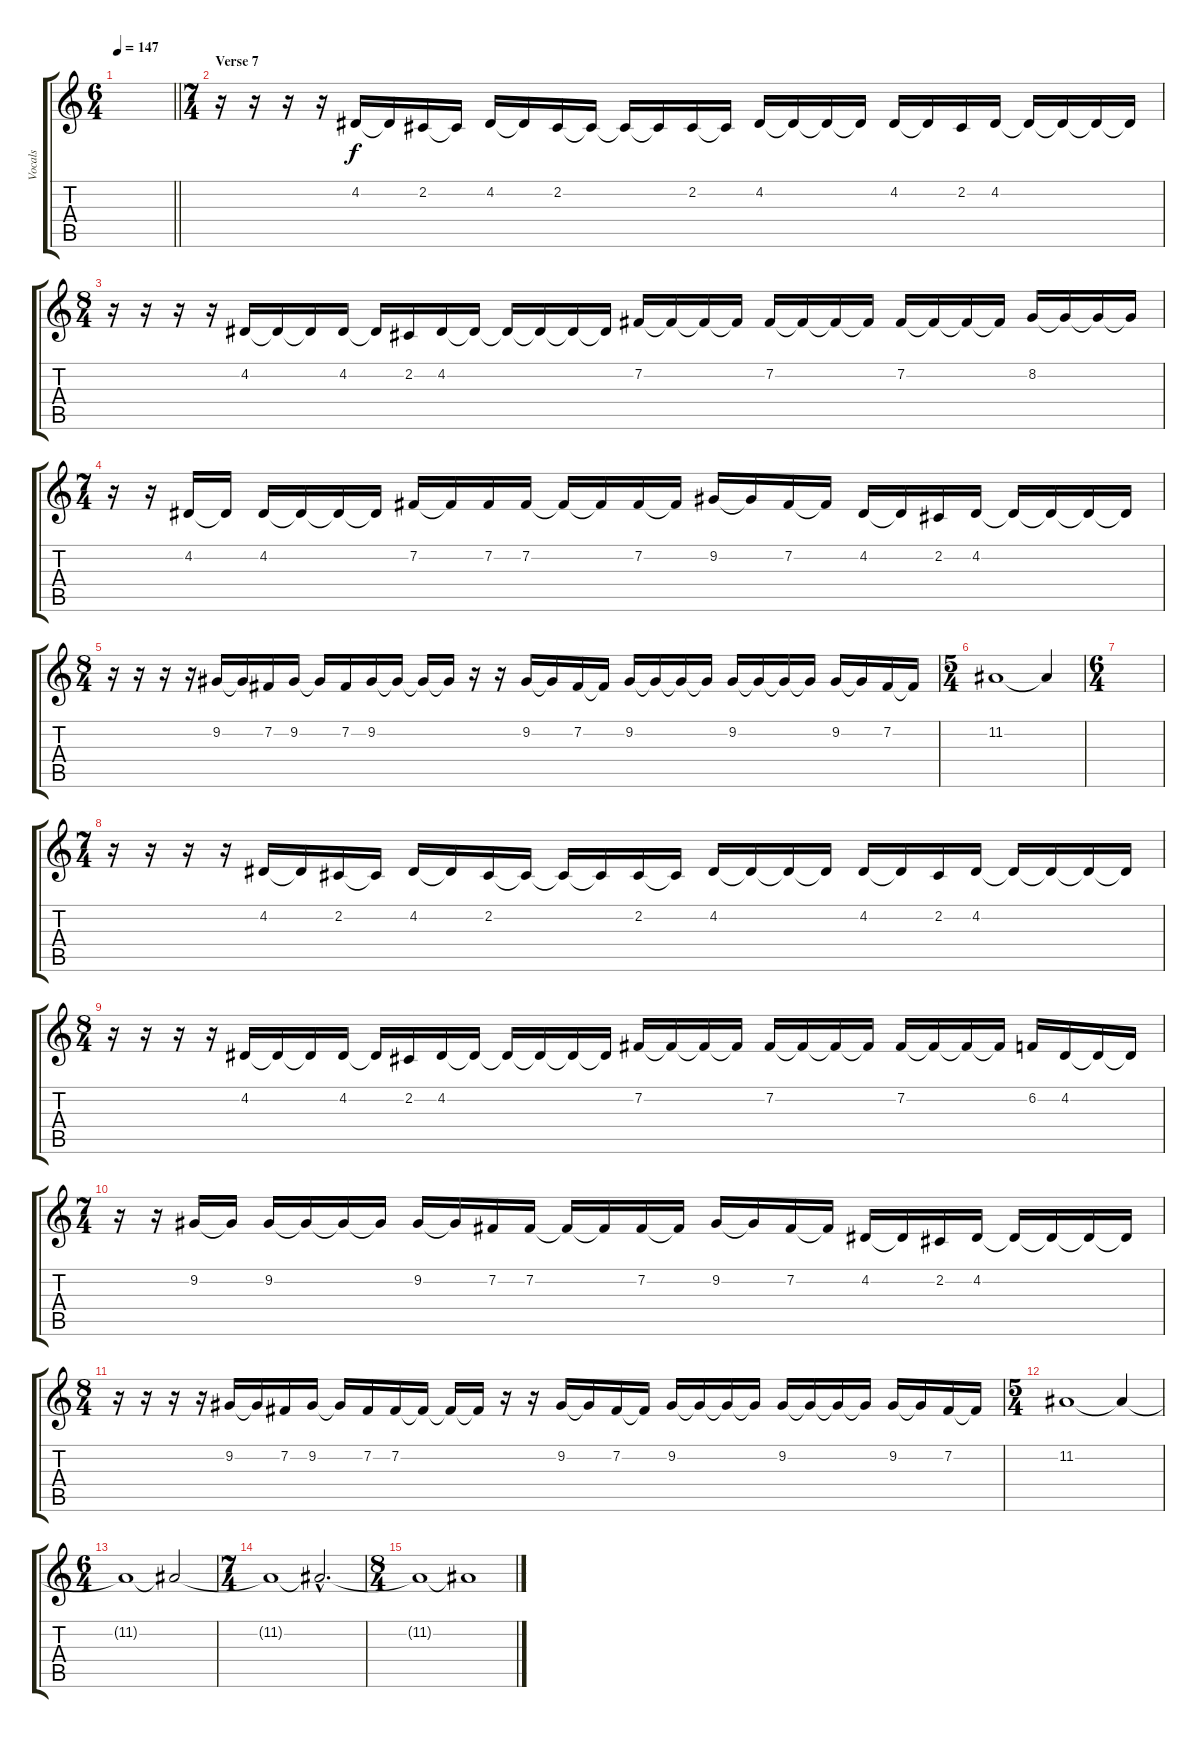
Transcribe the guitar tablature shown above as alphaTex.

\track ("Vocals" "Vocals") {instrument trumpet}
\staff {score tabs}
\tuning (E4 B3 G3 D3 A2 E2) {hide}
\ts (6 4)
\tempo 147
\clef g2
\barLineRight lightlight
\ks c
|
\ts (7 4)
\section ("" "Verse 7")
r.16 r.16 r.16 r.16 4.2.16 4.2{t}.16 2.2.16 2.2{t}.16 4.2.16 4.2{t}.16 2.2.16 2.2{t}.16 2.2{t}.16 2.2{t}.16 2.2.16 2.2{t}.16 4.2.16 4.2{t}.16 4.2{t}.16 4.2{t}.16 4.2.16 4.2{t}.16 2.2.16 4.2.16 4.2{t}.16 4.2{t}.16 4.2{t}.16 4.2{t}.16 |
\ts (8 4)
r.16 r.16 r.16 r.16 4.2.16 4.2{t}.16 4.2{t}.16 4.2.16 4.2{t}.16 2.2.16 4.2.16 4.2{t}.16 4.2{t}.16 4.2{t}.16 4.2{t}.16 4.2{t}.16 7.2.16 7.2{t}.16 7.2{t}.16 7.2{t}.16 7.2.16 7.2{t}.16 7.2{t}.16 7.2{t}.16 7.2.16 7.2{t}.16 7.2{t}.16 7.2{t}.16 8.2.16 8.2{t}.16 8.2{t}.16 8.2{t}.16 |
\ts (7 4)
r.16 r.16 4.2.16 4.2{t}.16 4.2.16 4.2{t}.16 4.2{t}.16 4.2{t}.16 7.2.16 7.2{t}.16 7.2.16 7.2.16 7.2{t}.16 7.2{t}.16 7.2.16 7.2{t}.16 9.2.16 9.2{t}.16 7.2.16 7.2{t}.16 4.2.16 4.2{t}.16 2.2.16 4.2.16 4.2{t}.16 4.2{t}.16 4.2{t}.16 4.2{t}.16 |
\ts (8 4)
r.16 r.16 r.16 r.16 9.2.16 9.2{t}.16 7.2.16 9.2.16 9.2{t}.16 7.2.16 9.2.16 9.2{t}.16 9.2{t}.16 9.2{t}.16 r.16 r.16 9.2.16 9.2{t}.16 7.2.16 7.2{t}.16 9.2.16 9.2{t}.16 9.2{t}.16 9.2{t}.16 9.2.16 9.2{t}.16 9.2{t}.16 9.2{t}.16 9.2.16 9.2{t}.16 7.2.16 7.2{t}.16 |
\ts (5 4)
11.2.1 11.2{t}.4 |
\ts (6 4)
|
\ts (7 4)
r.16 r.16 r.16 r.16 4.2.16 4.2{t}.16 2.2.16 2.2{t}.16 4.2.16 4.2{t}.16 2.2.16 2.2{t}.16 2.2{t}.16 2.2{t}.16 2.2.16 2.2{t}.16 4.2.16 4.2{t}.16 4.2{t}.16 4.2{t}.16 4.2.16 4.2{t}.16 2.2.16 4.2.16 4.2{t}.16 4.2{t}.16 4.2{t}.16 4.2{t}.16 |
\ts (8 4)
r.16 r.16 r.16 r.16 4.2.16 4.2{t}.16 4.2{t}.16 4.2.16 4.2{t}.16 2.2.16 4.2.16 4.2{t}.16 4.2{t}.16 4.2{t}.16 4.2{t}.16 4.2{t}.16 7.2.16 7.2{t}.16 7.2{t}.16 7.2{t}.16 7.2.16 7.2{t}.16 7.2{t}.16 7.2{t}.16 7.2.16 7.2{t}.16 7.2{t}.16 7.2{t}.16 6.2.16 4.2.16 4.2{t}.16 4.2{t}.16 |
\ts (7 4)
r.16 r.16 9.2.16 9.2{t}.16 9.2.16 9.2{t}.16 9.2{t}.16 9.2{t}.16 9.2.16 9.2{t}.16 7.2.16 7.2.16 7.2{t}.16 7.2{t}.16 7.2.16 7.2{t}.16 9.2.16 9.2{t}.16 7.2.16 7.2{t}.16 4.2.16 4.2{t}.16 2.2.16 4.2.16 4.2{t}.16 4.2{t}.16 4.2{t}.16 4.2{t}.16 |
\ts (8 4)
r.16 r.16 r.16 r.16 9.2.16 9.2{t}.16 7.2.16 9.2.16 9.2{t}.16 7.2.16 7.2.16 7.2{t}.16 7.2{t}.16 7.2{t}.16 r.16 r.16 9.2.16 9.2{t}.16 7.2.16 7.2{t}.16 9.2.16 9.2{t}.16 9.2{t}.16 9.2{t}.16 9.2.16 9.2{t}.16 9.2{t}.16 9.2{t}.16 9.2.16 9.2{t}.16 7.2.16 7.2{t}.16 |
\ts (5 4)
11.2.1 11.2{t}.4 |
\ts (6 4)
11.2{t}.1 11.2{t}.2 |
\ts (7 4)
11.2{t}.1 11.2{hac t}.2{d} |
\ts (8 4)
11.2{t}.1 11.2{t}.1
